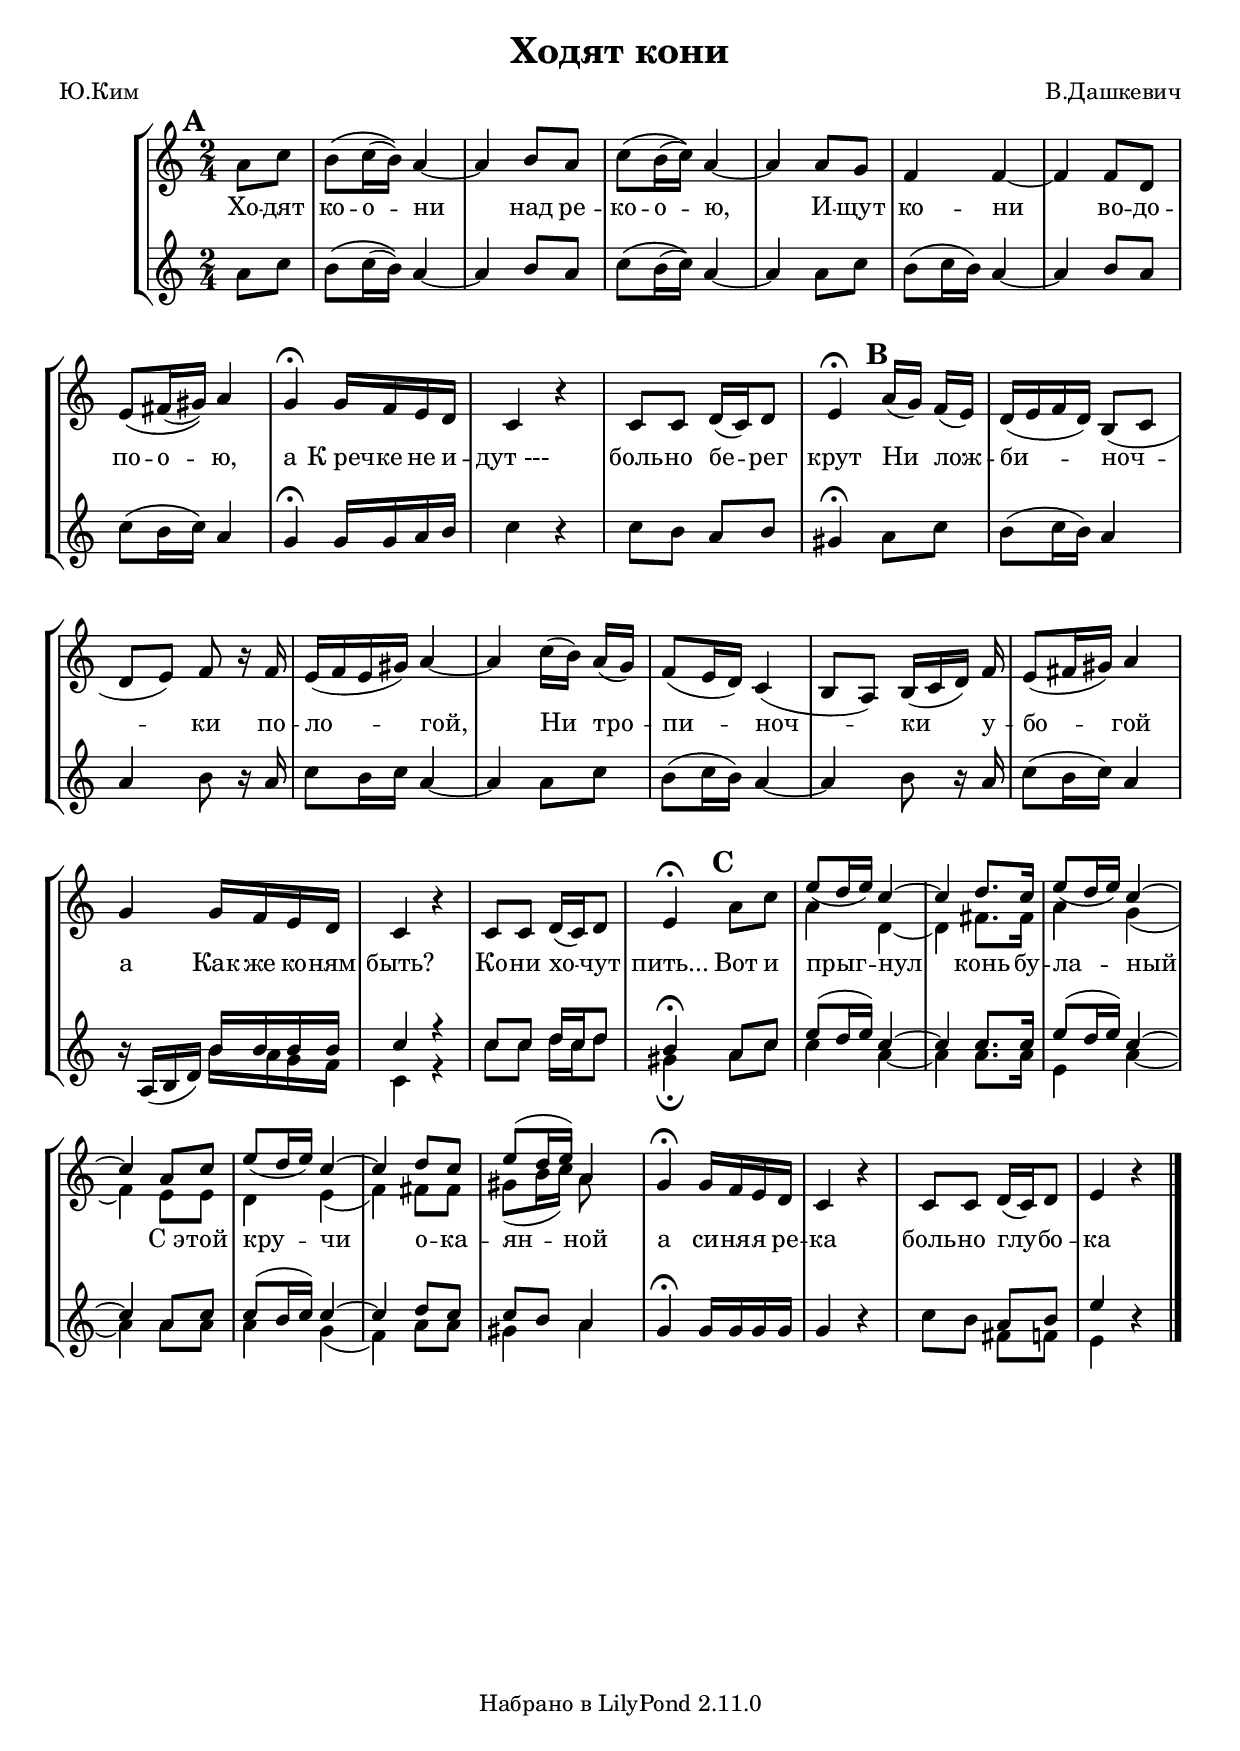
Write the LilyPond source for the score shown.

\version "2.11.0"
\header{
  title="Ходят кони"
  poet="Ю.Ким"
  composer="В.Дашкевич"
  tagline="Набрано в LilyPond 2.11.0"
}

%Буквенные обозначения, принятые в континентальной Европе:
%H --- си, B --- си-бемоль.
\include "deutsch.ly"

global = {
  \key c \major
  \time 2/4
}

voiceOne = \new Voice = "one" { \relative c'' {
  \set Score.markFormatter = #format-mark-box-numbers
  % [1]
  \mark \default
  \partial 8*2 a8 c
  h \(c16 (h)\) a4~
  a h8 a
  c \(h16 (c)\) a4~
  a a8 g
  f4 f~
  f f8 d
  e \(fis16 (gis)\) a4
  g\fermata g16 f e d
  c4 r
  c8 c d16 (c) d8
  e4\fermata
  % [2]
  \mark \default
  a16 [(g)] f [(e)]
  d (e f d) h8 (c
  d e) f r16 f
  e (f e gis) a4~
  a c16 [(h)] a [(g)]
  f8 (e16 d) c4
  (h8 a) h16 [(c d)] f
  e8 (fis16 gis) a4
  g g16 f e d
  c4 r
  c8 c d16 (c) d8
  e4\fermata
  % [3]
  \mark \default
  a8 c
  <<
    {
      \context Voice = "one" {
        \stemUp
        e (d16 e) \tieUp c4~
        c d8. c16
        e8 (d16 e) c4~
        c4 a8 c
        e (d16 e) c4~
        c d8 c
        e ^(d16 e) a,4
      }
    }
  \\
    {
      a4 d,~
      d fis8. fis16
      a4 g
      (f) e8 e
      d4 e
      (f) fis8 fis
      gis8 (h16 c) a8
    }
  >>
  g4\fermata g16 f e d
  c4 r
  c8 c d16 (c) d8 e4 r \bar "|."
}}

voiceTwo = \new Voice = "two" { \relative c'' {
  % [1]
  \partial 8*2 a8 c
  h \(c16 (h)\) a4~
  a h8 a
  c \(h16 (c)\) a4~
  a a8 c
  h \(c16 h\) a4~
  a h8 a
  c8 \(h16 c\) a4
  g\fermata g16 g a h
  c4 r
  c8 h a h
  gis4\fermata
  % [2]
  a8 c
  h (c16 h) a4
  a h8 r16 a
  c8 h16 c a4~
  a
  a8 c
  h (c16 h) a4~
  a4 h8 r16 a
  c8 (h16 c) a4
  r16 a, (h d)
  <<
    {
      h' h h h
      c4 r
      c8 c d16 c d8
      h4\fermata
      % [3]
      a8 c
      e (d16 e)
      c4~
      c c8. c16
      e8 (d16 e) c4~
      c4 a8 c
      c (h16 c) c4~
      c d8 c
      c h a4
    }
  \\
    {
      h16 a g f
      c4 r
      c'8 c d16 c d8
      gis,4\fermata
      % [3]
      a8 c
      c4 a~
      a a8. a16
      e4 a~
      a a8 a
      a4 g
      (f) a8 a
      gis4 a
    }
  >>
  g\fermata g16 g g g
  g4 r
  c8 h
  <<
    {a h e4}
  \\
    {fis,8 f e4}
  >>
  r
}}

verses = \new Lyrics \lyricsto "one" {
  Хо -- дят ко -- о -- ни над ре --  ко -- о -- ю,
  И -- щут ко -- ни во -- до -- по -- о -- ю,
  а К_реч -- ке не и -- "дут ---"
  боль -- но бе -- рег крут
  Ни лож -- би -- ноч -- ки по -- ло -- гой,
  Ни тро -- пи -- ноч -- ки у -- бо -- гой
  а Как же ко -- ням быть?
  Ко -- ни хо -- чут пить...
  Вот и прыг -- нул конь бу -- ла -- ный
  "С э" -- той кру -- чи
  о -- ка -- ян -- ной
  а си -- ня -- я ре -- ка
  боль -- но глу -- бо -- ка
}

\score{
  \new StaffGroup <<
    \new Staff
    <<
      \set Staff.midiInstrument = "flute"
      \global
      \voiceOne
      \verses
    >>
    
    \new Staff
    <<
      \set Staff.midiInstrument = "flute"
      \global
      \voiceTwo
    >>
  >>
  \layout{
    \context {
      \Score
      \remove "Bar_number_engraver"
    }
  }
  \midi{}
}
